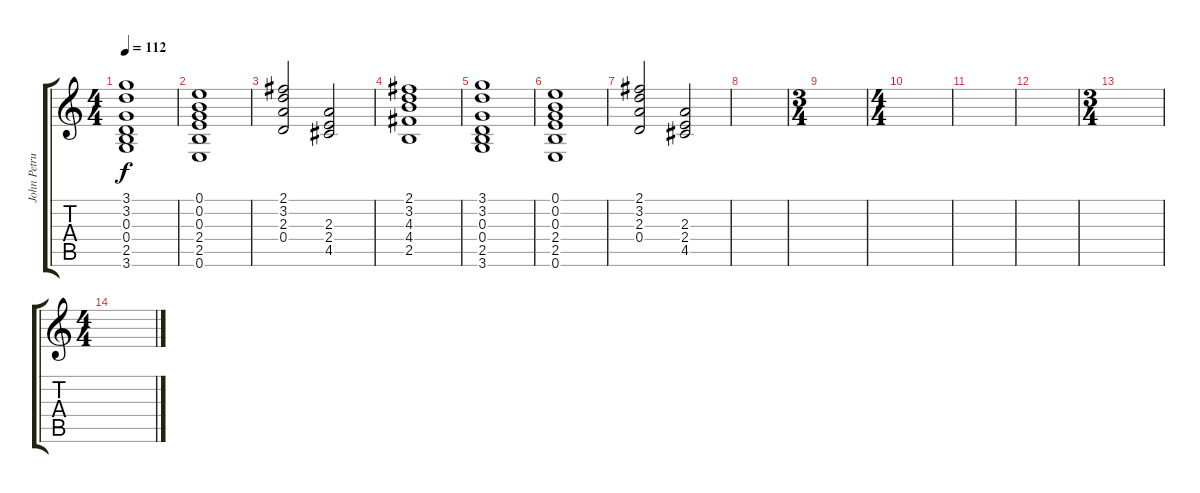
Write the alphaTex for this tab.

\track ("John Petrucci2" "John Petru") {instrument distortionguitar}
\staff {score tabs}
\tuning (E4 B3 G3 D3 A2 E2) {hide}
\ts (4 4)
\tempo 112
\clef g2
\ks c
(3.1 3.2 0.3 0.4 2.5 3.6).1{dy f} |
(0.1 0.2 0.3 2.4 2.5 0.6).1 |
(2.1 3.2 2.3 0.4).2 (2.3 2.4 4.5).2 |
(2.1 3.2 4.3 4.4 2.5).1 |
(3.1 3.2 0.3 0.4 2.5 3.6).1 |
(0.1 0.2 0.3 2.4 2.5 0.6).1 |
(2.1 3.2 2.3 0.4).2 (2.3 2.4 4.5).2 |
|
\ts (3 4)
|
\ts (4 4)
|
|
|
\ts (3 4)
|
\ts (4 4)
